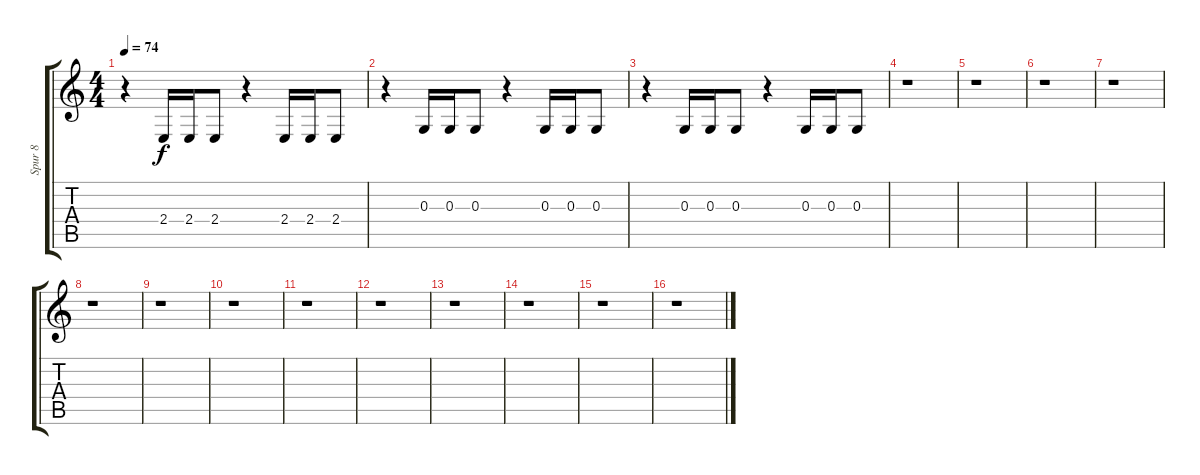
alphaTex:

\track ("Spur 8" "Spur 8") {instrument tuba}
\staff {score tabs}
\tuning (E4 B3 G3 D3 A2 E2) {hide}
\ts (4 4)
\tempo 74
\clef g2
\ks c
r.4{dy f} 2.4.16 2.4.16 2.4.8 r.4 2.4.16 2.4.16 2.4.8 |
r.4 0.3.16 0.3.16 0.3.8 r.4 0.3.16 0.3.16 0.3.8 |
r.4 0.3.16 0.3.16 0.3.8 r.4 0.3.16 0.3.16 0.3.8 |
r.1 |
r.1 |
r.1 |
r.1 |
r.1 |
r.1 |
r.1 |
r.1 |
r.1 |
r.1 |
r.1 |
r.1 |
r.1
